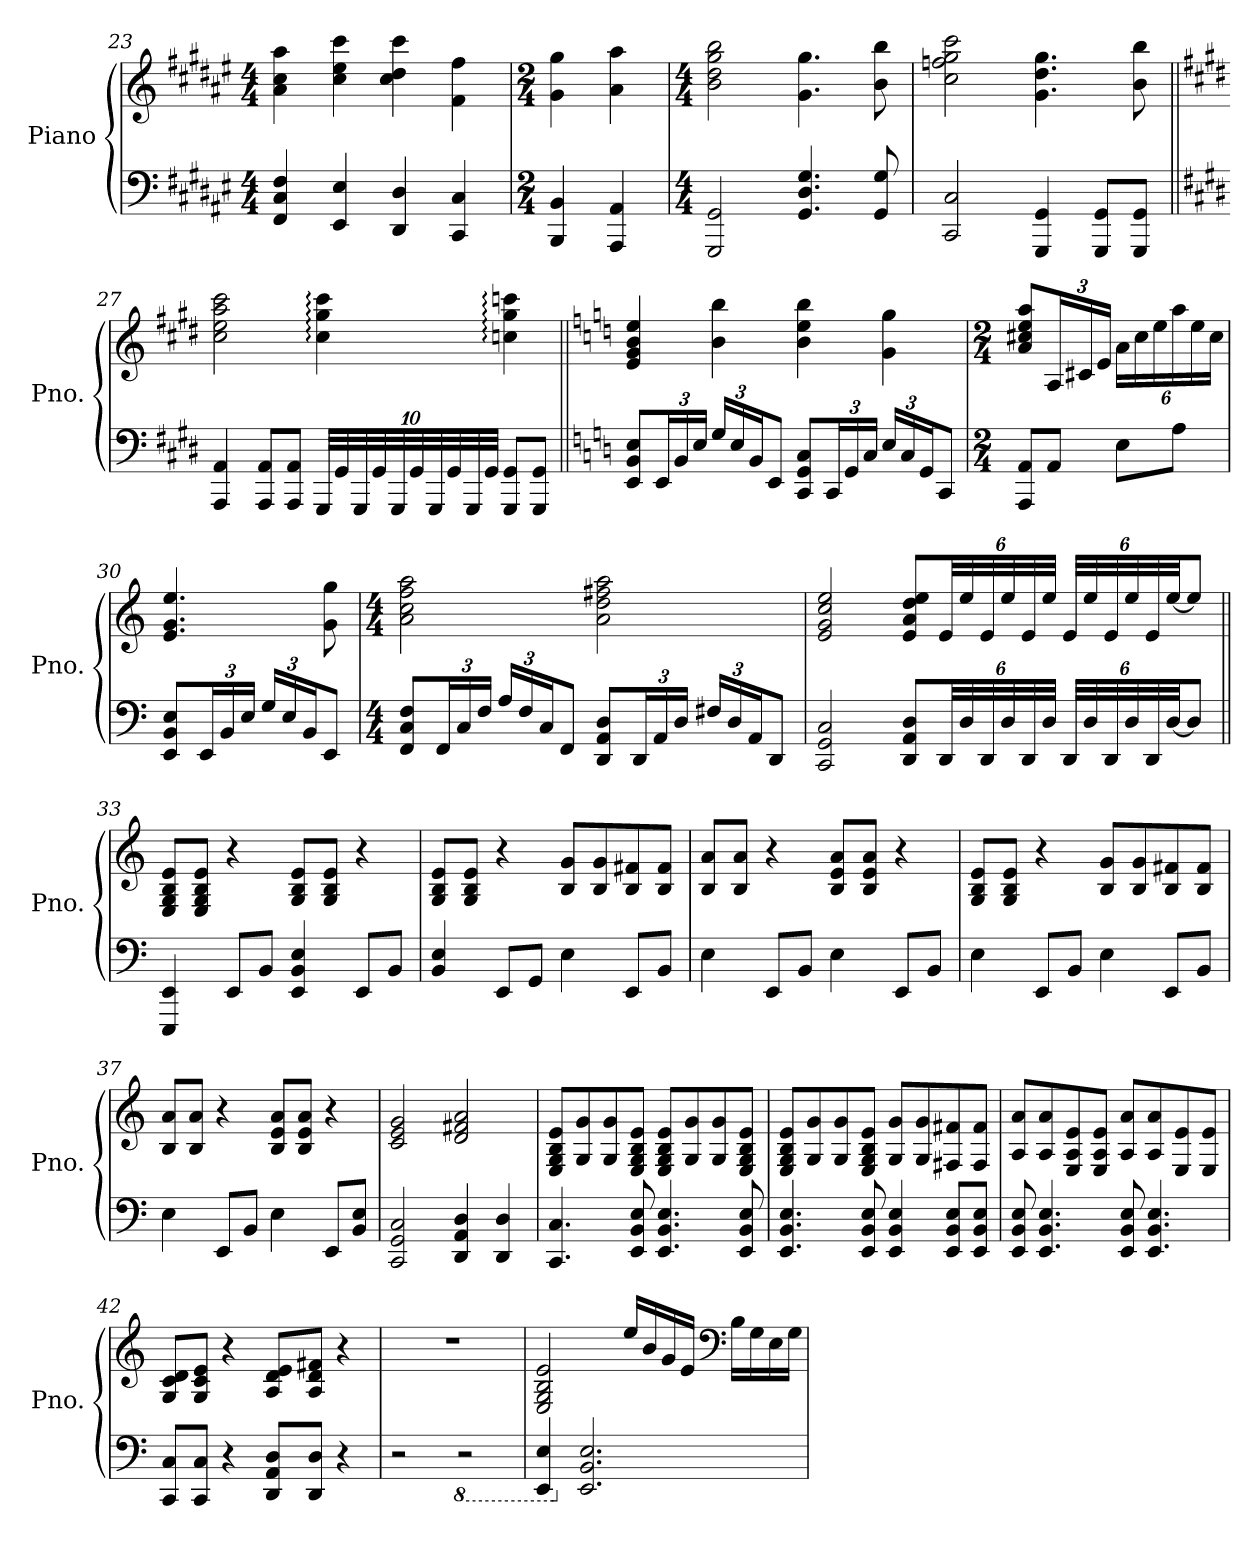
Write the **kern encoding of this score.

**kern	**kern
*part1	*part1
*staff2	*staff1
*I"Piano	*
*I'Pno.	*
!!LO:LB:g=z
*clefF4	*clefG2
*k[f#c#g#d#a#e#]	*k[f#c#g#d#a#e#]
*M4/4	*M4/4
*MM80	*MM80
=23	=23
4FF#/ 4C#/ 4F#/	4a#\ 4cc#\ 4aa#\
4EE#/ 4E#/	4cc#\ 4ee#\ 4ccc#\
4DD#/ 4D#/	4cc#\ 4dd#\ 4ccc#\
4CC#/ 4C#/	4f#\ 4ff#\
=24	=24
*M2/4	*M2/4
4BBB/ 4BB/	4g#\ 4gg#\
4AAA#/ 4AA#/	4a#\ 4aa#\
=25	=25
*M4/4	*M4/4
2GGG#/ 2GG#/	2b\ 2dd#\ 2gg#\ 2bb\
4.GG#/ 4.D#/ 4.G#/	4.g#\ 4.gg#\
8GG#/ 8G#/	8b\ 8bb\
=26	=26
2CC#/ 2C#/	2cc#\ 2ffn\ 2gg#\ 2ccc#\
4GGG#/ 4GG#/	4.g#\ 4.dd#\ 4.gg#\
8GGG#/ 8GG#/L	.
8GGG#/ 8GG#/J	8b\ 8bb\
!!LO:LB:g=z
=27||	=27||
*k[f#c#g#d#]	*k[f#c#g#d#]
4AAA/ 4AA/	2cc#\ 2ee\ 2aa\ 2ccc#\
8AAA/ 8AA/L	.
8AAA/ 8AA/J	.
*Xbrackettup	*
40GGG#/LLL	4cc#\: 4gg#\: 4ccc#\:
40GG#/	.
40GGG#/	.
40GG#/	.
40GGG#/	.
40GG#/	.
40GGG#/	.
40GG#/	.
40GGG#/	.
40GG#/JJJ	.
8GGG#/ 8GG#/L	4ccn\: 4gg#\: 4cccn\:
8GGG#/ 8GG#/J	.
=28||	=28||
*k[]	*k[]
8EE/ 8BB/ 8E/L	4e/ 4g/ 4b/ 4ee/
24EE/L	.
24BB/	.
24E/JJ	.
24G/LL	4b\ 4bb\
24E/	.
24BB/J	.
8EE/J	.
8CC/ 8GG/ 8C/L	4b\ 4ee\ 4bb\
24CC/L	.
24GG/	.
24C/JJ	.
24E/LL	4g\ 4gg\
24C/	.
24GG/J	.
8CC/J	.
!!LO:PB:g=z
=29	=29
*M2/4	*M2/4
8AAA/ 8AA/L	8a/ 8cc#X/ 8ee/ 8aa/L
*	*Xbrackettup
8AA/J	24A/L
.	24c#X/
.	24e/JJ
8E\L	24a\LL
.	24cc#\
.	24ee\
8A\J	24aa\
.	24ee\
.	24cc#\JJ
=30	=30
8EE/ 8BB/ 8E/L	4.e/ 4.g/ 4.ee/
24EE/L	.
24BB/	.
24E/JJ	.
24G/LL	.
24E/	.
24BB/J	.
8EE/J	8g\ 8gg\
!!LO:LB:g=z
=31	=31
*M4/4	*M4/4
8FF/ 8C/ 8F/L	2a\ 2cc\ 2ff\ 2aa\
24FF/L	.
24C/	.
24F/JJ	.
24A/LL	.
24F/	.
24C/J	.
8FF/J	.
8DD/ 8AA/ 8D/L	2a\ 2dd\ 2ff#X\ 2aa\
24DD/L	.
24AA/	.
24D/JJ	.
24F#X/LL	.
24D/	.
24AA/J	.
8DD/J	.
=32	=32
2CC/ 2GG/ 2C/	2e/ 2g/ 2cc/ 2ee/
8DD/ 8AA/ 8D/L	8e/ 8a/ 8dd/ 8ee/L
48DD/LL	48e/LL
48D/	48ee/
48DD/	48e/
48D/	48ee/
48DD/	48e/
48D/JJJ	48ee/JJJ
48DD/LLL	48e/LLL
48D/	48ee/
48DD/	48e/
48D/	48ee/
48DD/	48e/
[48D/JJ	[48ee/JJ
8D/J]	8ee/J]
!!LO:LB:g=z
=33||	=33||
*	*MM125
4EEE/ 4EE/	8E/ 8G/ 8B/ 8e/L
.	8E/ 8G/ 8B/ 8e/J
8EE/L	4r
8BB/J	.
4EE/ 4BB/ 4E/	8G/ 8B/ 8e/L
.	8G/ 8B/ 8e/J
8EE/L	4r
8BB/J	.
=34	=34
4BB/ 4E/	8G/ 8B/ 8e/L
.	8G/ 8B/ 8e/J
8EE/L	4r
8GG/J	.
4E\	8B/ 8g/L
.	8B/ 8g/
8EE/L	8B/ 8f#X/
8BB/J	8B/ 8f#/J
=35	=35
4E\	8B/ 8a/L
.	8B/ 8a/J
8EE/L	4r
8BB/J	.
4E\	8B/ 8e/ 8a/L
.	8B/ 8e/ 8a/J
8EE/L	4r
8BB/J	.
=36	=36
4E\	8G/ 8B/ 8e/L
.	8G/ 8B/ 8e/J
8EE/L	4r
8BB/J	.
4E\	8B/ 8g/L
.	8B/ 8g/
8EE/L	8B/ 8f#X/
8BB/J	8B/ 8f#/J
!!LO:LB:g=z
=37	=37
4E\	8B/ 8a/L
.	8B/ 8a/J
8EE/L	4r
8BB/J	.
4E\	8B/ 8e/ 8a/L
.	8B/ 8e/ 8a/J
8EE/L	4r
8BB/ 8E/J	.
=38	=38
2CC/ 2GG/ 2C/	2c/ 2e/ 2g/
4DD/ 4AA/ 4D/	2d/ 2f#X/ 2a/
4DD/ 4D/	.
=39	=39
4.CC/ 4.C/	8E/ 8G/ 8B/ 8e/L
.	8G/ 8g/
.	8G/ 8g/
8EE/ 8BB/ 8E/	8E/ 8G/ 8B/ 8e/J
4.EE/ 4.BB/ 4.E/	8E/ 8G/ 8B/ 8e/L
.	8G/ 8g/
.	8G/ 8g/
8EE/ 8BB/ 8E/	8E/ 8G/ 8B/ 8e/J
=40	=40
4.EE/ 4.BB/ 4.E/	8E/ 8G/ 8B/ 8e/L
.	8G/ 8g/
.	8G/ 8g/
8EE/ 8BB/ 8E/	8E/ 8G/ 8B/ 8e/J
4EE/ 4BB/ 4E/	8G/ 8g/L
.	8G/ 8g/
8EE/ 8BB/ 8E/L	8F#X/ 8f#X/
8EE/ 8BB/ 8E/J	8F#/ 8f#/J
!!LO:LB:g=z
=41	=41
8EE/ 8BB/ 8E/	8A/ 8a/L
4.EE/ 4.BB/ 4.E/	8A/ 8a/
.	8E/ 8A/ 8e/
.	8E/ 8A/ 8e/J
8EE/ 8BB/ 8E/	8A/ 8a/L
4.EE/ 4.BB/ 4.E/	8A/ 8a/
.	8E/ 8e/
.	8E/ 8e/J
=42	=42
8CC/ 8C/L	8G/ 8c/ 8d/L
8CC/ 8C/J	8G/ 8c/ 8e/J
4r	4r
8DD/ 8AA/ 8D/L	8A/ 8d/ 8e/L
8DD/ 8D/J	8A/ 8d/ 8f#X/J
4r	4r
=43	=43
2r	1r
*8ba	*
2r	.
!!LO:LB:g=z
=44	=44
4EEE/ 4EE/	2E/ 2G/ 2B/ 2e/
*X8ba	*
2.EE/ 2.BB/ 2.E/	.
.	16ee/LL
.	16b/
.	16g/
.	16e/JJ
*	*clefF4
.	16B\LL
.	16G\
.	16E\
.	16G\JJ
=	=
*-	*-
